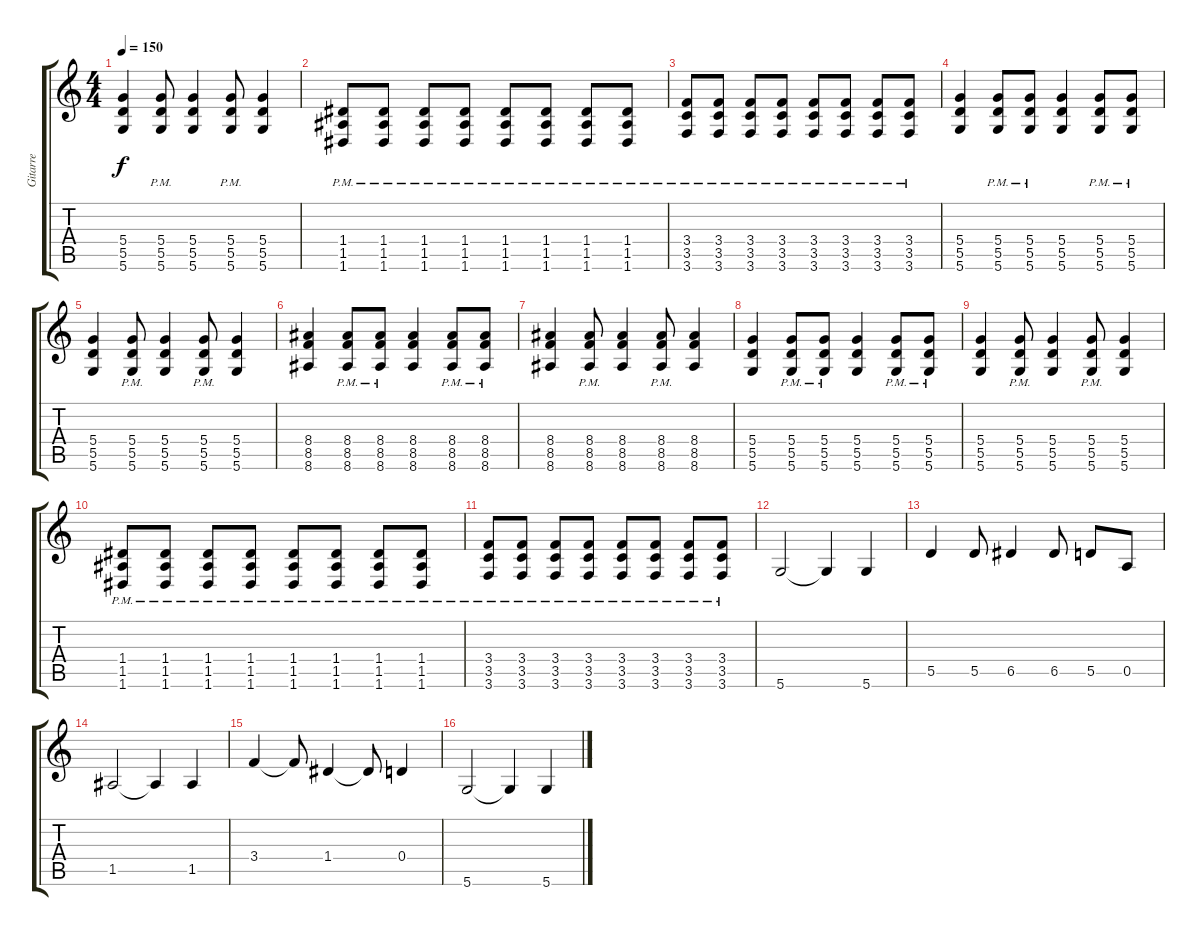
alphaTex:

\track ("Gitarre" "Gitarre") {instrument acousticguitarsteel}
\staff {score tabs}
\tuning (E4 B3 G3 D3 A2 D2) {hide}
\ts (4 4)
\tempo 150
\clef g2
\ks c
(5.4 5.5 5.6).4{dy f} (5.4{pm} 5.5{pm} 5.6{pm}).8 (5.4 5.5 5.6).4 (5.4{pm} 5.5{pm} 5.6{pm}).8 (5.4 5.5 5.6).4 |
(1.4{pm} 1.5{pm} 1.6{pm}).8 (1.4{pm} 1.5{pm} 1.6{pm}).8 (1.4{pm} 1.5{pm} 1.6{pm}).8 (1.4{pm} 1.5{pm} 1.6{pm}).8 (1.4{pm} 1.5{pm} 1.6{pm}).8 (1.4{pm} 1.5{pm} 1.6{pm}).8 (1.4{pm} 1.5{pm} 1.6{pm}).8 (1.4{pm} 1.5{pm} 1.6{pm}).8 |
(3.4{pm} 3.5{pm} 3.6{pm}).8 (3.4{pm} 3.5{pm} 3.6{pm}).8 (3.4{pm} 3.5{pm} 3.6{pm}).8 (3.4{pm} 3.5{pm} 3.6{pm}).8 (3.4{pm} 3.5{pm} 3.6{pm}).8 (3.4{pm} 3.5{pm} 3.6{pm}).8 (3.4{pm} 3.5{pm} 3.6{pm}).8 (3.4{pm} 3.5{pm} 3.6{pm}).8 |
(5.4 5.5 5.6).4 (5.4{pm} 5.5{pm} 5.6{pm}).8 (5.4{pm} 5.5{pm} 5.6{pm}).8 (5.4 5.5 5.6).4 (5.4{pm} 5.5{pm} 5.6{pm}).8 (5.4{pm} 5.5{pm} 5.6{pm}).8 |
(5.4 5.5 5.6).4 (5.4{pm} 5.5{pm} 5.6{pm}).8 (5.4 5.5 5.6).4 (5.4{pm} 5.5{pm} 5.6{pm}).8 (5.4 5.5 5.6).4 |
(8.4 8.5 8.6).4 (8.4{pm} 8.5{pm} 8.6{pm}).8 (8.4{pm} 8.5{pm} 8.6{pm}).8 (8.4 8.5 8.6).4 (8.4{pm} 8.5{pm} 8.6{pm}).8 (8.4{pm} 8.5{pm} 8.6{pm}).8 |
(8.4 8.5 8.6).4 (8.4{pm} 8.5{pm} 8.6{pm}).8 (8.4 8.5 8.6).4 (8.4{pm} 8.5{pm} 8.6{pm}).8 (8.4 8.5 8.6).4 |
(5.4 5.5 5.6).4 (5.4{pm} 5.5{pm} 5.6{pm}).8 (5.4{pm} 5.5{pm} 5.6{pm}).8 (5.4 5.5 5.6).4 (5.4{pm} 5.5{pm} 5.6{pm}).8 (5.4{pm} 5.5{pm} 5.6{pm}).8 |
(5.4 5.5 5.6).4 (5.4{pm} 5.5{pm} 5.6{pm}).8 (5.4 5.5 5.6).4 (5.4{pm} 5.5{pm} 5.6{pm}).8 (5.4 5.5 5.6).4 |
(1.4{pm} 1.5{pm} 1.6{pm}).8 (1.4{pm} 1.5{pm} 1.6{pm}).8 (1.4{pm} 1.5{pm} 1.6{pm}).8 (1.4{pm} 1.5{pm} 1.6{pm}).8 (1.4{pm} 1.5{pm} 1.6{pm}).8 (1.4{pm} 1.5{pm} 1.6{pm}).8 (1.4{pm} 1.5{pm} 1.6{pm}).8 (1.4{pm} 1.5{pm} 1.6{pm}).8 |
(3.4{pm} 3.5{pm} 3.6{pm}).8 (3.4{pm} 3.5{pm} 3.6{pm}).8 (3.4{pm} 3.5{pm} 3.6{pm}).8 (3.4{pm} 3.5{pm} 3.6{pm}).8 (3.4{pm} 3.5{pm} 3.6{pm}).8 (3.4{pm} 3.5{pm} 3.6{pm}).8 (3.4{pm} 3.5{pm} 3.6{pm}).8 (3.4{pm} 3.5{pm} 3.6{pm}).8 |
5.6.2 5.6{t}.4 5.6.4 |
5.5.4 5.5.8 6.5.4 6.5.8 5.5.8 0.5.8 |
1.5.2 1.5{t}.4 1.5.4 |
3.4.4 3.4{t}.8 1.4.4 1.4{t}.8 0.4.4 |
5.6.2 5.6{t}.4 5.6.4
